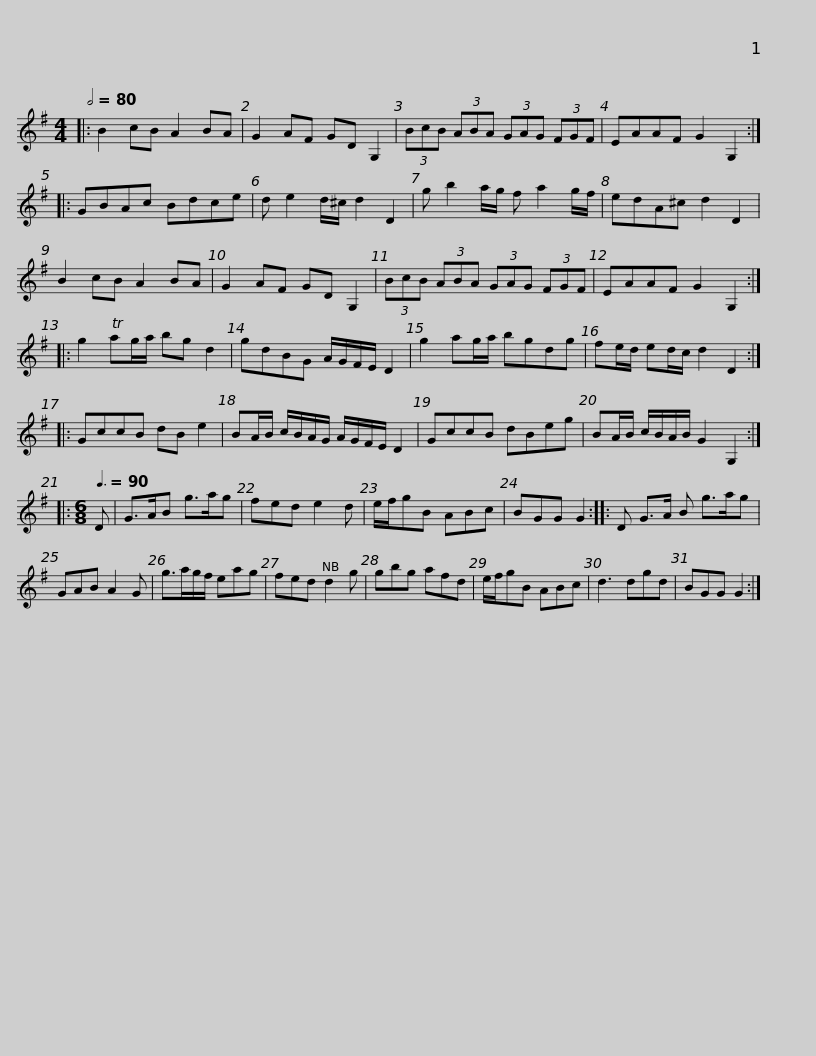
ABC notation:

X:1
L:1/8
Q:1/2=80
M:4/4
I:linebreak $
K:G
V:1 treble
V:1
|: B2 cB A2 BA | G2 AF GD G,2 | (3BcB (3ABA (3GAG (3FGF | EAAF G2 G,2 :: GBAc Bdce |$ %5
 d e2 d/^c/ d2 D2 | g b2 a/g/ f a2 g/f/ | edA^c d2 D2 | B2 cB A2 BA | G2 AF GD G,2 |$ %10
 (3BcB (3ABA (3GAG (3FGF | EAAF G2 G,2 :: g2 Tag/a/ bg d2 | gdBG A/G/F/E/ D2 | g2 ag/a/ bgdg |$ %15
 fe/d/ ed/c/ d2 D2 :: GccB dB e2 | BA/B/ c/B/A/G/ A/G/F/E/ D2 | GccB dBeg | BA/B/ c/B/A/B/ G2 G,2 ::$ %20
[M:6/8][Q:3/8=90] D | G>AB g>ag | fed e2 d | e/f/gB ABc | BGG G2 :: %25
 D G>A B g>ag | GAB A2 G |$ g>ag/f/ eag | fed d2 g | gbg afd | %30
 e/f/gB ABc | d3 dgd | BGG G2 :| %33
